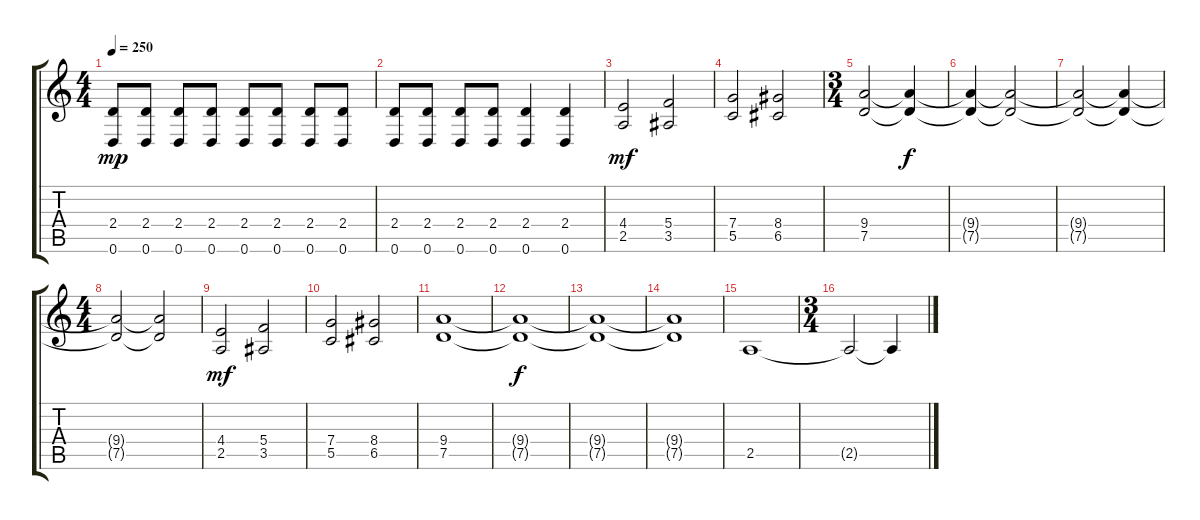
\track "" {instrument overdrivenguitar}
\staff {score tabs}
\tuning (D4 A3 F3 C3 G2 D2) {hide}
\ts (4 4)
\tempo 250
\clef g2
\ks c
(2.4 0.6).8{dy mp} (2.4 0.6).8 (2.4 0.6).8 (2.4 0.6).8 (2.4 0.6).8 (2.4 0.6).8 (2.4 0.6).8 (2.4 0.6).8 |
(2.4 0.6).8 (2.4 0.6).8 (2.4 0.6).8 (2.4 0.6).8 (2.4 0.6).4 (2.4 0.6).4 |
(4.4 2.5).2{dy mf} (5.4 3.5).2 |
(7.4 5.5).2 (8.4 6.5).2 |
\ts (3 4)
(9.4 7.5).2 (9.4{t} 7.5{t}).4{dy f} |
(9.4{t} 7.5{t}).4 (9.4{t} 7.5{t}).2 |
(9.4{t} 7.5{t}).2 (9.4{t} 7.5{t}).4 |
\ts (4 4)
(9.4{t} 7.5{t}).2 (9.4{t} 7.5{t}).2 |
(4.4 2.5).2{dy mf} (5.4 3.5).2 |
(7.4 5.5).2 (8.4 6.5).2 |
(9.4 7.5).1 |
(9.4{t} 7.5{t}).1{dy f} |
(9.4{t} 7.5{t}).1 |
(9.4{t} 7.5{t}).1 |
2.5.1 |
\ts (3 4)
2.5{t}.2 2.5{t}.4
